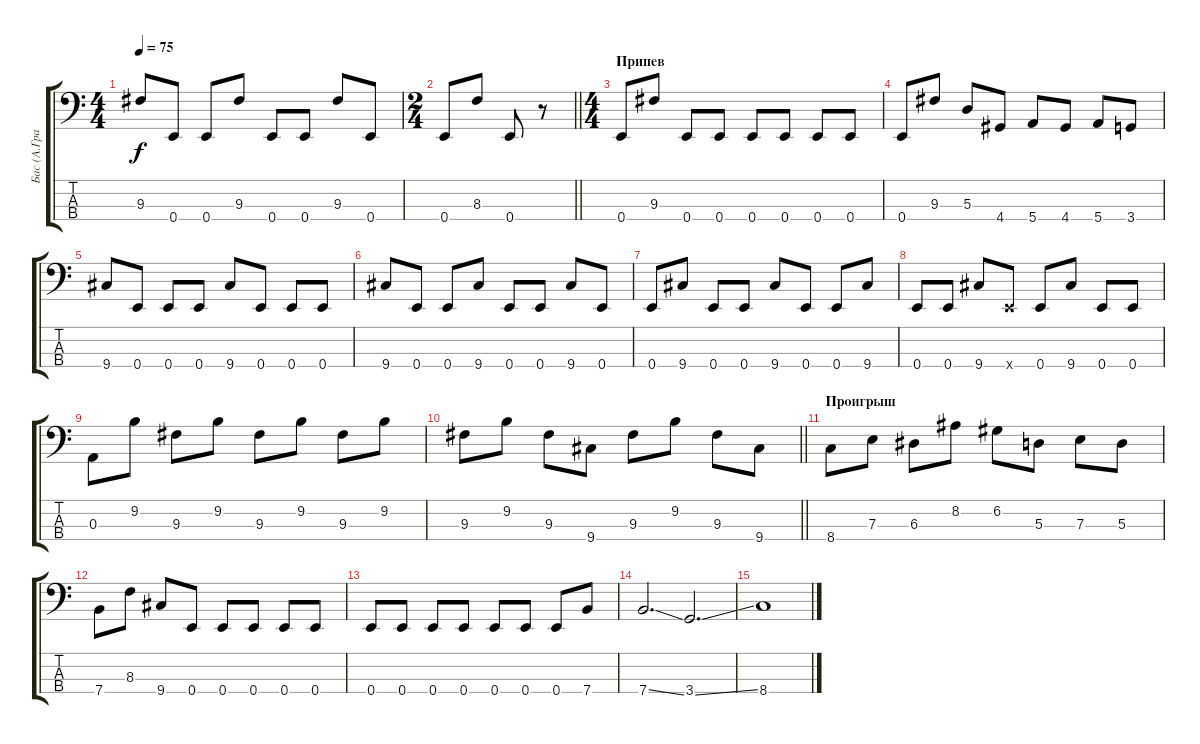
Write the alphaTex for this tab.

\track ("Бас (А.Грановский)" "Бас (А.Гра") {instrument electricbassfinger}
\staff {score tabs}
\tuning (G2 D2 A1 E1) {hide}
\ts (4 4)
\tempo 75
\clef f4
\ks c
9.3.8{dy f} 0.4.8 0.4.8 9.3.8 0.4.8 0.4.8 9.3.8 0.4.8 |
\ts (2 4)
\barLineRight lightlight
0.4.8 8.3.8 0.4.8 r.8 |
\ts (4 4)
\section ("" "Припев")
0.4.8 9.3.8 0.4.8 0.4.8 0.4.8 0.4.8 0.4.8 0.4.8 |
0.4.8 9.3.8 5.3.8 4.4.8 5.4.8 4.4.8 5.4.8 3.4.8 |
9.4.8 0.4.8 0.4.8 0.4.8 9.4.8 0.4.8 0.4.8 0.4.8 |
9.4.8 0.4.8 0.4.8 9.4.8 0.4.8 0.4.8 9.4.8 0.4.8 |
0.4.8 9.4.8 0.4.8 0.4.8 9.4.8 0.4.8 0.4.8 9.4.8 |
0.4.8 0.4.8 9.4.8 0.4{x}.8 0.4.8 9.4.8 0.4.8 0.4.8 |
0.3.8 9.2.8 9.3.8 9.2.8 9.3.8 9.2.8 9.3.8 9.2.8 |
\barLineRight lightlight
9.3.8 9.2.8 9.3.8 9.4.8 9.3.8 9.2.8 9.3.8 9.4.8 |
\section ("" "Проигрыш")
8.4.8 7.3.8 6.3.8 8.2.8 6.2.8 5.3.8 7.3.8 5.3.8 |
7.4.8 8.3.8 9.4.8 0.4.8 0.4.8 0.4.8 0.4.8 0.4.8 |
0.4.8 0.4.8 0.4.8 0.4.8 0.4.8 0.4.8 0.4.8 7.4.8 |
7.4{ss}.2{d} 3.4{ss}.2{d} |
8.4.1
